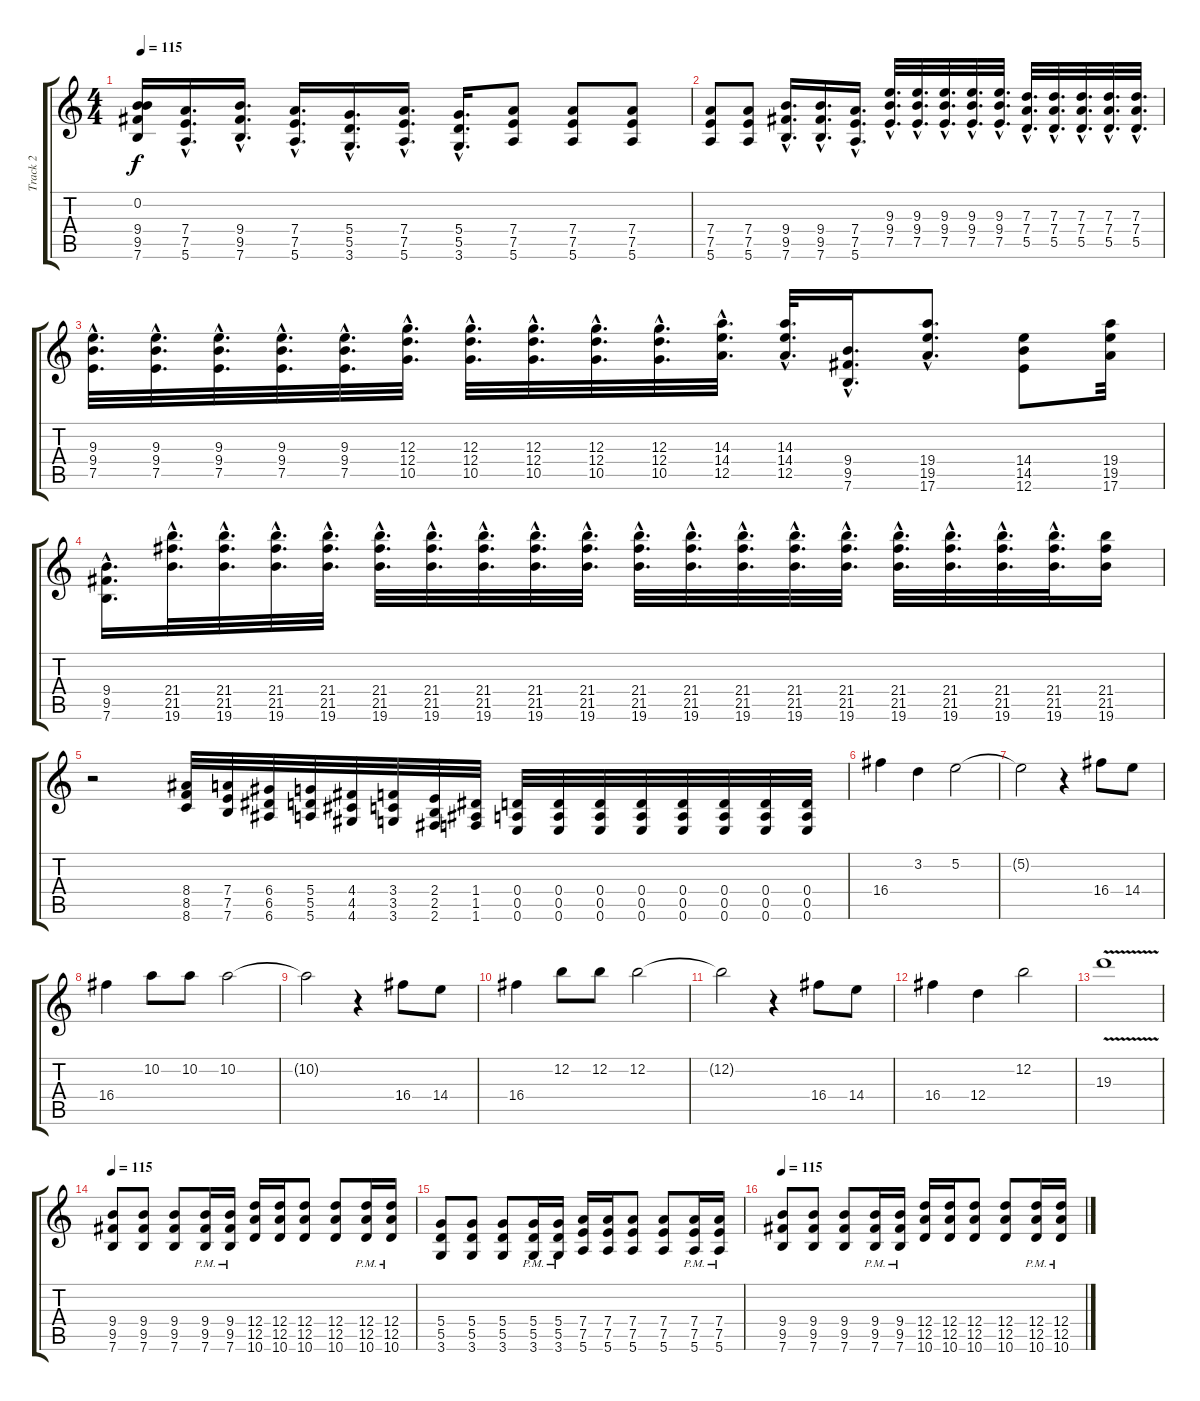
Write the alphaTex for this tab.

\track ("Track 2" "Track 2") {instrument distortionguitar}
\staff {score tabs}
\tuning (E4 B3 G3 D3 A2 E2) {hide}
\ts (4 4)
\tempo 115
\clef g2
\ks c
(0.2 9.4{t} 9.5{t} 7.6{t}).16{dy f} (7.4{hac} 7.5{hac} 5.6{hac}).16{d} (9.4{hac} 9.5{hac} 7.6{hac}).16{d} (7.4{hac} 7.5{hac} 5.6{hac}).16{d} (5.4{hac} 5.5{hac} 3.6{hac}).16{d} (7.4{hac} 7.5{hac} 5.6{hac}).16{d} (5.4{hac} 5.5{hac} 3.6{hac}).16{d} (7.4 7.5 5.6).8 (7.4 7.5 5.6).8 (7.4 7.5 5.6).8 |
(7.4 7.5 5.6).8 (7.4 7.5 5.6).8 (9.4{hac} 9.5{hac} 7.6{hac}).16{d} (9.4{hac} 9.5{hac} 7.6{hac}).16{d} (7.4{hac} 7.5{hac} 5.6{hac}).16{d} (9.3{hac} 9.4{hac} 7.5{hac}).32{d} (9.3{hac} 9.4{hac} 7.5{hac}).32{d} (9.3{hac} 9.4{hac} 7.5{hac}).32{d} (9.3{hac} 9.4{hac} 7.5{hac}).32{d} (9.3{hac} 9.4{hac} 7.5{hac}).32{d} (7.3{hac} 7.4{hac} 5.5{hac}).32{d} (7.3{hac} 7.4{hac} 5.5{hac}).32{d} (7.3{hac} 7.4{hac} 5.5{hac}).32{d} (7.3{hac} 7.4{hac} 5.5{hac}).32{d} (7.3{hac} 7.4{hac} 5.5{hac}).32{d} |
(9.3{hac} 9.4{hac} 7.5{hac}).32{d} (9.3{hac} 9.4{hac} 7.5{hac}).32{d} (9.3{hac} 9.4{hac} 7.5{hac}).32{d} (9.3{hac} 9.4{hac} 7.5{hac}).32{d} (9.3{hac} 9.4{hac} 7.5{hac}).32{d} (12.3{hac} 12.4{hac} 10.5{hac}).32{d} (12.3{hac} 12.4{hac} 10.5{hac}).32{d} (12.3{hac} 12.4{hac} 10.5{hac}).32{d} (12.3{hac} 12.4{hac} 10.5{hac}).32{d} (12.3{hac} 12.4{hac} 10.5{hac}).32{d} (14.3{hac} 14.4{hac} 12.5{hac}).32{d} (14.3{hac} 14.4{hac} 12.5{hac}).32{d} (9.4{hac} 9.5{hac} 7.6{hac}).16{d} (19.4{hac} 19.5{hac} 17.6{hac}).8{d} (14.4 14.5 12.6).8 (19.4 19.5 17.6).32 |
(9.4{hac} 9.5{hac} 7.6{hac}).16{d} (21.4{hac} 21.5{hac} 19.6{hac}).32{d} (21.4{hac} 21.5{hac} 19.6{hac}).32{d} (21.4{hac} 21.5{hac} 19.6{hac}).32{d} (21.4{hac} 21.5{hac} 19.6{hac}).32{d} (21.4{hac} 21.5{hac} 19.6{hac}).32{d} (21.4 21.5{hac} 19.6{hac}).32{d} (21.4{hac} 21.5{hac} 19.6{hac}).32{d} (21.4{hac} 21.5{hac} 19.6{hac}).32{d} (21.4{hac} 21.5{hac} 19.6{hac}).32{d} (21.4{hac} 21.5{hac} 19.6{hac}).32{d} (21.4{hac} 21.5{hac} 19.6{hac}).32{d} (21.4{hac} 21.5{hac} 19.6{hac}).32{d} (21.4{hac} 21.5{hac} 19.6{hac}).32{d} (21.4{hac} 21.5{hac} 19.6{hac}).32{d} (21.4{hac} 21.5{hac} 19.6{hac}).32{d} (21.4{hac} 21.5{hac} 19.6{hac}).32{d} (21.4{hac} 21.5{hac} 19.6{hac}).32{d} (21.4{hac} 21.5{hac} 19.6{hac}).32{d} (21.4 21.5 19.6).16 |
r.2 (8.4 8.5 8.6).32 (7.4 7.5 7.6).32 (6.4 6.5 6.6).32 (5.4 5.5 5.6).32 (4.4 4.5 4.6).32 (3.4 3.5 3.6).32 (2.4 2.5 2.6).32 (1.4 1.5 1.6).32 (0.4 0.5 0.6).32 (0.4 0.5 0.6).32 (0.4 0.5 0.6).32 (0.4 0.5 0.6).32 (0.4 0.5 0.6).32 (0.4 0.5 0.6).32 (0.4 0.5 0.6).32 (0.4 0.5 0.6).32 |
16.4.4 3.2.4 5.2.2 |
5.2{t}.2 r.4 16.4.8 14.4.8 |
16.4.4 10.2.8 10.2.8 10.2.2 |
10.2{t}.2 r.4 16.4.8 14.4.8 |
16.4.4 12.2.8 12.2.8 12.2.2 |
12.2{t}.2 r.4 16.4.8 14.4.8 |
16.4.4 12.4.4 12.2.2 |
19.3{v}.1 |
\tempo 115
(9.4 9.5 7.6).8 (9.4 9.5 7.6).8 (9.4 9.5 7.6).8 (9.4 9.5{pm} 7.6).16 (9.4 9.5{pm} 7.6).16 (12.4 12.5 10.6).16 (12.4 12.5 10.6).16 (12.4 12.5 10.6).8 (12.4 12.5 10.6).8 (12.4 12.5 10.6{pm}).16 (12.4 12.5 10.6{pm}).16 |
(5.4 5.5 3.6).8 (5.4 5.5 3.6).8 (5.4 5.5 3.6).8 (5.4 5.5 3.6{pm}).16 (5.4 5.5 3.6{pm}).16 (7.4 7.5 5.6).16 (7.4 7.5 5.6).16 (7.4 7.5 5.6).8 (7.4 7.5 5.6).8 (7.4 7.5{pm} 5.6).16 (7.4 7.5{pm} 5.6).16 |
\tempo 115
(9.4 9.5 7.6).8 (9.4 9.5 7.6).8 (9.4 9.5 7.6).8 (9.4 9.5{pm} 7.6).16 (9.4 9.5{pm} 7.6).16 (12.4 12.5 10.6).16 (12.4 12.5 10.6).16 (12.4 12.5 10.6).8 (12.4 12.5 10.6).8 (12.4 12.5 10.6{pm}).16 (12.4 12.5 10.6{pm}).16
